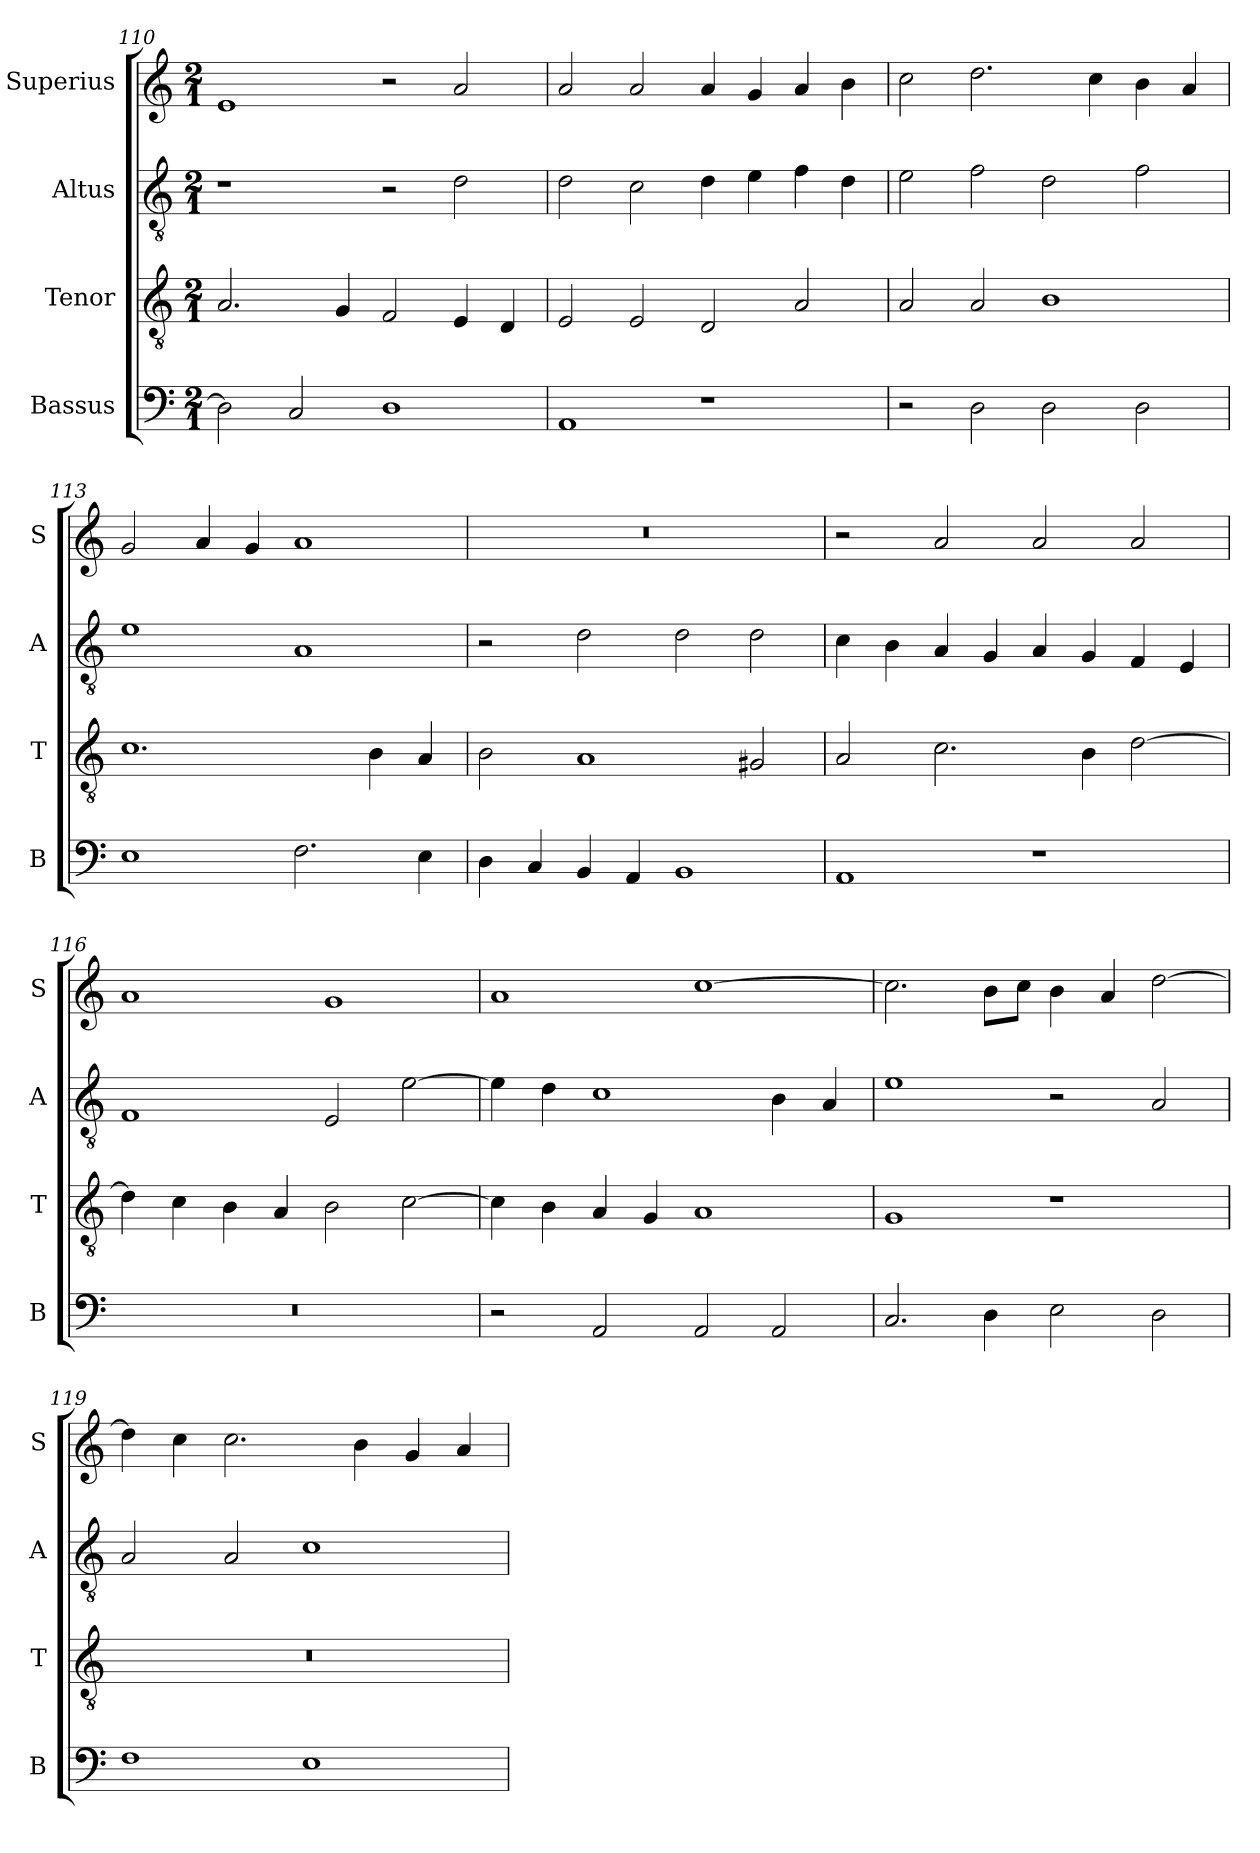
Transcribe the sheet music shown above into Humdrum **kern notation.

**kern	**kern	**kern	**kern
*part4	*part3	*part2	*part1
*staff4	*staff3	*staff2	*staff1
*I"Bassus	*I"Tenor	*I"Altus	*I"Superius
*I'B	*I'T	*I'A	*I'S
*clefF4	*clefGv2	*clefGv2	*clefG2
*k[]	*k[]	*k[]	*k[]
*C:	*C:	*C:	*C:
*M2/1	*M2/1	*M2/1	*M2/1
=110	=110	=110	=110
2D]	2.A	1r	1e
2C	.	.	.
.	4G	.	.
1D	2F	2r	2r
.	4E	2d	2a
.	4D	.	.
=111	=111	=111	=111
1AA	2E	2d	2a
.	2E	2c	2a
1r	2D	4d	4a
.	.	4e	4g
.	2A	4f	4a
.	.	4d	4b
=112	=112	=112	=112
2r	2A	2e	2cc
2D	2A	2f	2.dd
2D	1B	2d	.
.	.	.	4cc
2D	.	2f	4b
.	.	.	4a
=113	=113	=113	=113
1E	1.c	1e	2g
.	.	.	4a
.	.	.	4g
2.F	.	1A	1a
.	4B	.	.
4E	4A	.	.
=114	=114	=114	=114
4D	2B	2r	0r
4C	.	.	.
4BB	1A	2d	.
4AA	.	.	.
1BB	.	2d	.
.	2G#X	2d	.
=115	=115	=115	=115
1AA	2A	4c	2r
.	.	4B	.
.	2.c	4A	2a
.	.	4G	.
1r	.	4A	2a
.	4B	4G	.
.	[2d	4F	2a
.	.	4E	.
=116	=116	=116	=116
0r	4d]	1F	1a
.	4c	.	.
.	4B	.	.
.	4A	.	.
.	2B	2E	1g
.	[2c	[2e	.
=117	=117	=117	=117
2r	4c]	4e]	1a
.	4B	4d	.
2AA	4A	1c	.
.	4G	.	.
2AA	1A	.	[1cc
2AA	.	4B	.
.	.	4A	.
=118	=118	=118	=118
2.C	1G	1e	2.cc]
4D	.	.	8bL
.	.	.	8ccJ
2E	1r	2r	4b
.	.	.	4a
2D	.	2A	[2dd
=119	=119	=119	=119
1F	0r	2A	4dd]
.	.	.	4cc
.	.	2A	2.cc
1E	.	1c	.
.	.	.	4b
.	.	.	4g
.	.	.	4a
=	=	=	=
*-	*-	*-	*-
